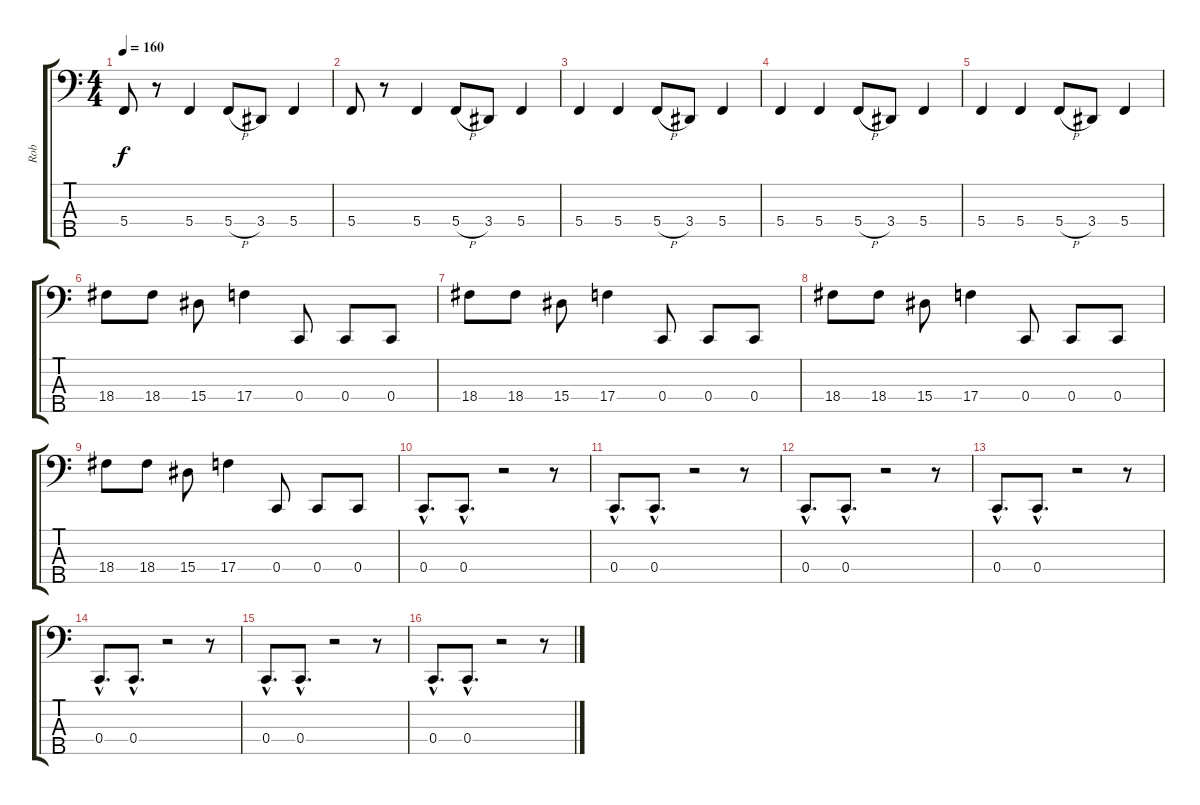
\track ("Rob" "Rob") {instrument electricbassfinger}
\staff {score tabs}
\tuning (Eb2 Bb1 F1 C1 G0) {hide}
\ts (4 4)
\tempo 160
\clef f4
\ks c
5.4.8{dy f} r.8 5.4.4 5.4{h}.8 3.4.8 5.4.4 |
5.4.8 r.8 5.4.4 5.4{h}.8 3.4.8 5.4.4 |
5.4.4 5.4.4 5.4{h}.8 3.4.8 5.4.4 |
5.4.4 5.4.4 5.4{h}.8 3.4.8 5.4.4 |
5.4.4 5.4.4 5.4{h}.8 3.4.8 5.4.4 |
18.4.8 18.4.8 15.4.8 17.4.4 0.4.8 0.4.8 0.4.8 |
18.4.8 18.4.8 15.4.8 17.4.4 0.4.8 0.4.8 0.4.8 |
18.4.8 18.4.8 15.4.8 17.4.4 0.4.8 0.4.8 0.4.8 |
18.4.8 18.4.8 15.4.8 17.4.4 0.4.8 0.4.8 0.4.8 |
0.4{hac}.8{d} 0.4{hac}.8{d} r.2 r.8 |
0.4{hac}.8{d} 0.4{hac}.8{d} r.2 r.8 |
0.4{hac}.8{d} 0.4{hac}.8{d} r.2 r.8 |
0.4{hac}.8{d} 0.4{hac}.8{d} r.2 r.8 |
0.4{hac}.8{d} 0.4{hac}.8{d} r.2 r.8 |
0.4{hac}.8{d} 0.4{hac}.8{d} r.2 r.8 |
0.4{hac}.8{d} 0.4{hac}.8{d} r.2 r.8
